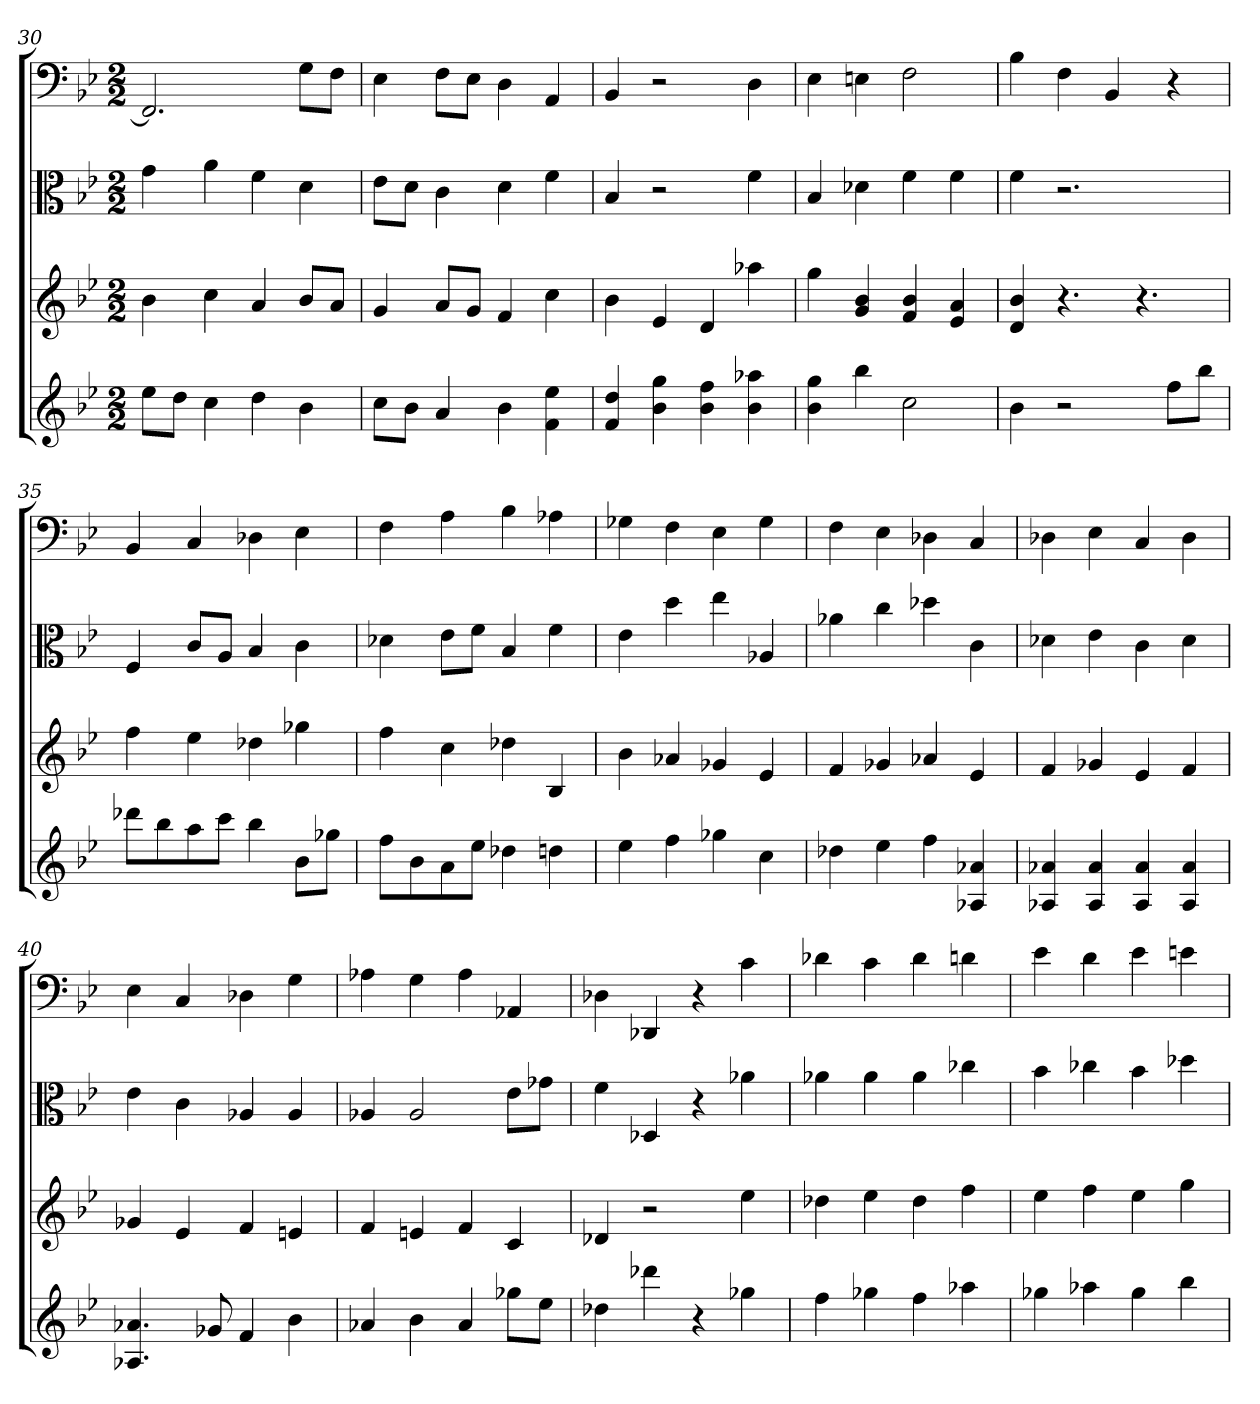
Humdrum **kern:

**kern	**kern	**kern	**kern
*part4	*part3	*part2	*part1
*staff4	*staff3	*staff2	*staff1
*	*	*clefC3	*clefF4
*k[b-e-]	*k[b-e-]	*k[b-e-]	*k[b-e-]
*B-:	*B-:	*B-:	*B-:
*M2/2	*M2/2	*M2/2	*M2/2
=30	=30	=30	=30
8ee-L	4b-	4g	2.FF]
8ddJ	.	.	.
4cc	4cc	4a	.
4dd	4a	4f	.
4b-	8b-L	4d	8G\L
.	8aJ	.	8F\J
=31	=31	=31	=31
8ccL	4g	8e-\L	4E-
8b-J	.	8d\J	.
4a	8aL	4c	8F\L
.	8gJ	.	8E-\J
4b-	4f	4d	4D
4f 4ee-	4cc	4f	4AA
=32	=32	=32	=32
4f 4dd	4b-	4B-	4BB-
4b- 4gg	4e-	2r	2r
4b- 4ff	4d	.	.
4b- 4aa-X	4aa-X	4f	4D
=33	=33	=33	=33
4b- 4gg	4gg	4B-	4E-
4bb-	4g 4b-	4d-X	4En
2cc	4f 4b-	4f	2F
.	4e- 4a	4f	.
=34	=34	=34	=34
4b-	4d 4b-	4f	4B-
2r	4.r	2.r	4F
.	.	.	4BB-
.	4.r	.	.
8ffL	.	.	4r
8bb-J	.	.	.
=35	=35	=35	=35
8ddd-XL	4ff	4F	4BB-
8bb-	.	.	.
8aa	4ee-	8c/L	4C
8cccJ	.	8A/J	.
4bb-	4dd-X	4B-	4D-X
8b-L	4gg-X	4c	4E-
8gg-XJ	.	.	.
=36	=36	=36	=36
8ffL	4ff	4d-X	4F
8b-	.	.	.
8a	4cc	8e-\L	4A
8ee-J	.	8f\J	.
4dd-X	4dd-X	4B-	4B-
4ddn	4B-	4f	4A-X
=37	=37	=37	=37
4ee-	4b-	4e-	4G-X
4ff	4a-X	4dd	4F
4gg-X	4g-X	4ee-	4E-
4cc	4e-	4A-X	4G-
=38	=38	=38	=38
4dd-X	4f	4a-X	4F
4ee-	4g-X	4cc	4E-
4ff	4a-X	4dd-X	4D-X
4A-X 4a-X	4e-	4c	4C
=39	=39	=39	=39
4A-X 4a-X	4f	4d-X	4D-X
4A- 4a-	4g-X	4e-	4E-
4A- 4a-	4e-	4c	4C
4A- 4a-	4f	4d-	4D-
=40	=40	=40	=40
4.A-X 4.a-X	4g-X	4e-	4E-
.	4e-	4c	4C
8g-X	.	.	.
4f	4f	4A-X	4D-X
4b-	4en	4A-	4G
=41	=41	=41	=41
4a-X	4f	4A-X	4A-X
4b-	4en	2A-	4G
4a-	4f	.	4A-
8gg-XL	4c	8e-\L	4AA-X
8ee-J	.	8g-X\J	.
=42	=42	=42	=42
4dd-X	4d-X	4f	4D-X
4ddd-X	2r	4D-X	4DD-X
4r	.	4r	4r
4gg-X	4ee-	4a-X	4c
=43	=43	=43	=43
4ff	4dd-X	4a-X	4d-X
4gg-X	4ee-	4a-	4c
4ff	4dd-	4a-	4d-
4aa-X	4ff	4cc-X	4dn
=44	=44	=44	=44
4gg-X	4ee-	4b-	4e-
4aa-X	4ff	4cc-X	4d
4gg-	4ee-	4b-	4e-
4bb-	4gg	4dd-X	4en
=	=	=	=
*-	*-	*-	*-
